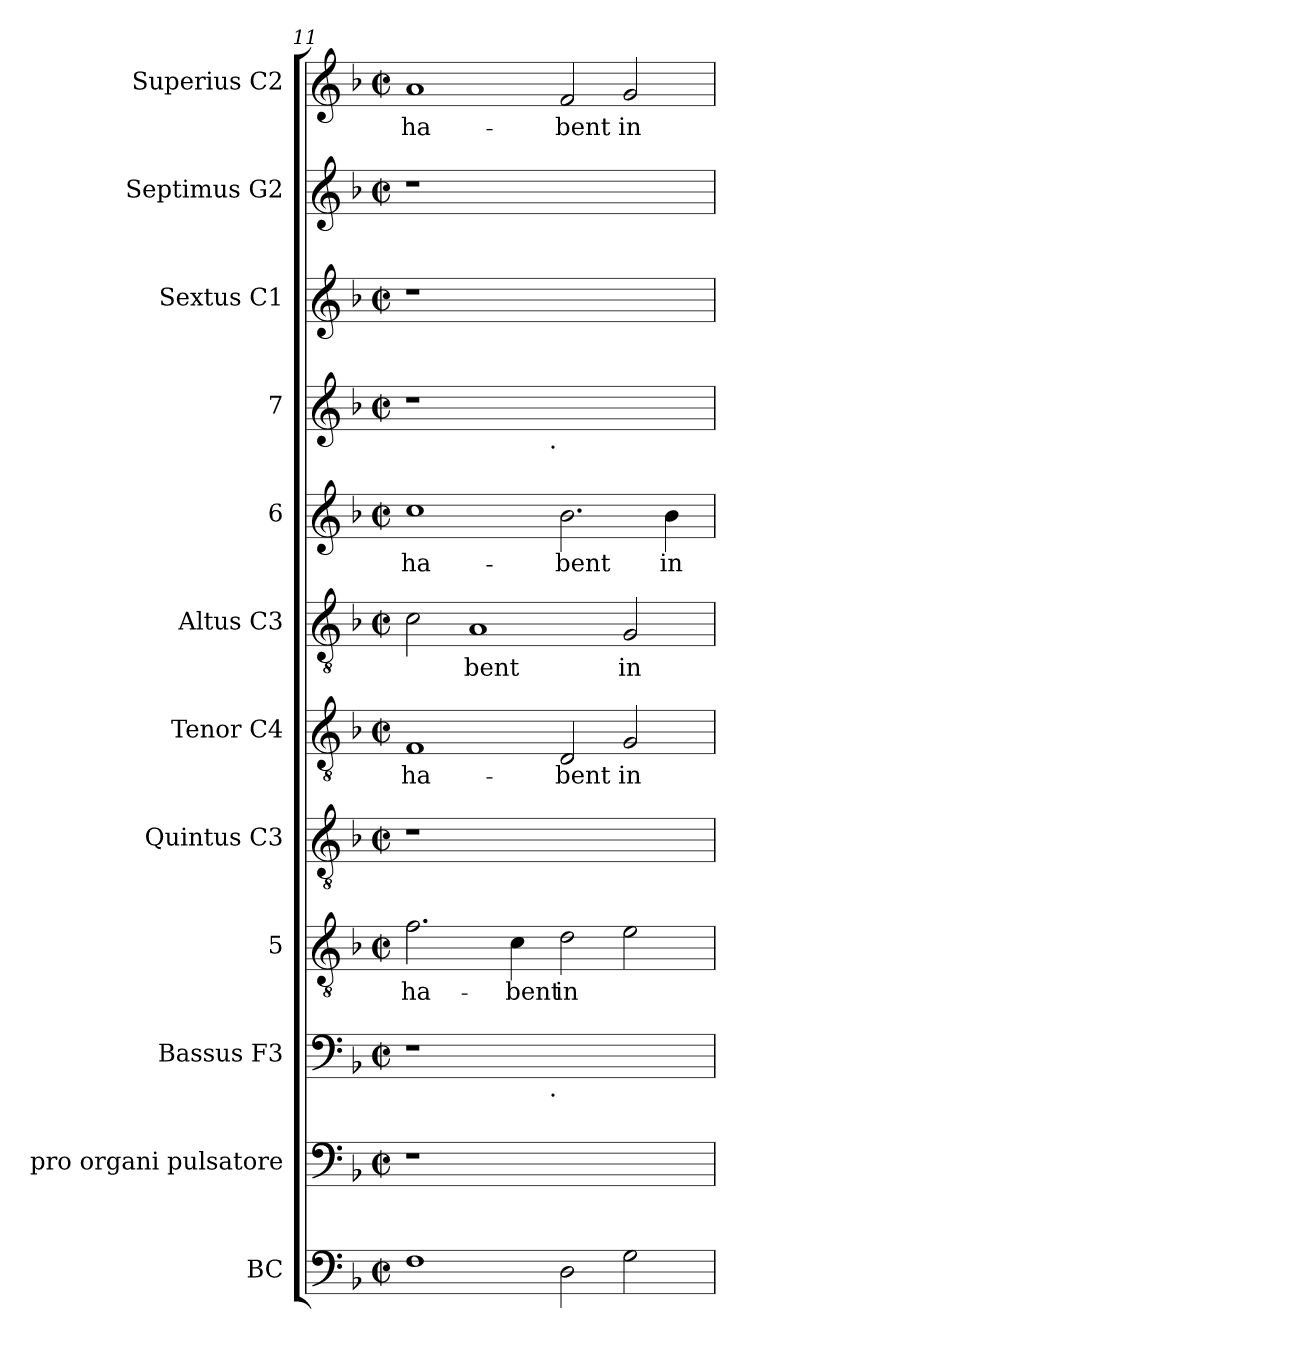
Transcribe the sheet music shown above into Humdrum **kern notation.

**kern	**text	**kern	**kern	**kern	**text	**kern	**kern	**text	**kern	**text	**kern	**text	**kern	**kern	**kern	**kern	**text
*part12	*part12	*part11	*part10	*part9	*part9	*part8	*part7	*part7	*part6	*part6	*part5	*part5	*part4	*part3	*part2	*part1	*part1
*staff12	*staff12	*staff11	*staff10	*staff9	*staff9	*staff8	*staff7	*staff7	*staff6	*staff6	*staff5	*staff5	*staff4	*staff3	*staff2	*staff1	*staff1
*I"BC	*	*I"pro organi  pulsatore	*I"Bassus  F3	*I"5	*	*I"Quintus  C3	*I"Tenor  C4	*	*I"Altus  C3	*	*I"6	*	*I"7	*I"Sextus  C1	*I"Septimus  G2	*I"Superius  C2	*
*I'BC	*	*	*I'B	*	*	*	*I'T	*	*I'A	*	*	*	*	*	*	*I'S	*
*clefF4	*	*clefF4	*clefF4	*clefGv2	*	*clefGv2	*clefGv2	*	*clefGv2	*	*clefG2	*	*clefG2	*clefG2	*clefG2	*clefG2	*
*k[b-]	*	*k[b-]	*k[b-]	*k[b-]	*	*k[b-]	*k[b-]	*	*k[b-]	*	*k[b-]	*	*k[b-]	*k[b-]	*k[b-]	*k[b-]	*
*F:	*	*F:	*F:	*F:	*	*F:	*F:	*	*F:	*	*F:	*	*F:	*F:	*F:	*F:	*
*M2/2	*	*M2/2	*M2/2	*M2/2	*	*M2/2	*M2/2	*	*M2/2	*	*M2/2	*	*M2/2	*M2/2	*M2/2	*M2/2	*
*met(c|)	*	*met(c|)	*met(c|)	*met(c|)	*	*met(c|)	*met(c|)	*	*met(c|)	*	*met(c|)	*	*met(c|)	*met(c|)	*met(c|)	*met(c|)	*
=11	=11	=11	=11	=11	=11	=11	=11	=11	=11	=11	=11	=11	=11	=11	=11	=11	=11
!	!LO:LY:a:cj	!	!	!	!LO:LY:b:cj	!	!	!LO:LY:b:cj	!	!LO:LY:b:cj	!	!LO:LY:b:cj	!	!	!	!	!LO:LY:b:cj
*	*	*	*^	*	*	*	*	*	*	*	*	*	*^	*	*	*	*
1F	.	1r	1r	2ryy	2.f\	ha-	1r	1F	ha-	2c\	--	1cc	ha-	1r	2ryy	1r	1r	1a	ha-
!	!	!	!	!	!	!	!	!	!	!	!LO:LY:b:cj	!	!	!	!	!	!	!	!
.	.	.	.	4...ryy	.	.	.	.	.	1A	-bent	.	.	.	4...ryy	.	.	.	.
!	!	!	!	!	!	!LO:LY:b:cj	!	!	!	!	!	!	!	!	!	!	!	!	!
.	.	.	.	.	4c\	-bent	.	.	.	.	.	.	.	.	.	.	.	.	.
!	!	!	!	!	!	!	!	!	!	!	!	!	!	!	!LO:TX:b:t=.	!	!	!	!
!	!	!	!	!LO:TX:b:t=.	!	!	!	!	!	!	!	!	!	!	!	!	!	!	!
.	.	.	.	1ryy	.	.	.	.	.	.	.	.	.	.	1ryy	.	.	.	.
!	!LO:LY:a:cj	!	!	!	!	!LO:LY:b:cj	!	!	!LO:LY:b:cj	!	!	!	!LO:LY:b:cj	!	!	!	!	!	!LO:LY:b:cj
2D\	.	1ryy	1ryy	.	2d\	in	1ryy	2D/	-bent	.	.	2.b-\	-bent	1ryy	.	1ryy	1ryy	2f/	-bent
!	!LO:LY:a:cj	!	!	!	!	!LO:LY:b:cj	!	!	!LO:LY:b:cj	!	!LO:LY:b:cj	!	!	!	!	!	!	!	!LO:LY:b:cj
2G\	.	.	.	.	2e\	.	.	2G/	in	2G/	in	.	.	.	.	.	.	2g/	in
!	!	!	!	!	!	!	!	!	!	!	!	!	!LO:LY:b:cj	!	!	!	!	!	!
.	.	.	.	.	.	.	.	.	.	.	.	4b-\	in	.	.	.	.	.	.
.	.	.	.	32ryy	.	.	.	.	.	.	.	.	.	.	32ryy	.	.	.	.
*	*	*	*v	*v	*	*	*	*	*	*	*	*	*	*v	*v	*	*	*	*
=	=	=	=	=	=	=	=	=	=	=	=	=	=	=	=	=	=
*-	*-	*-	*-	*-	*-	*-	*-	*-	*-	*-	*-	*-	*-	*-	*-	*-	*-
